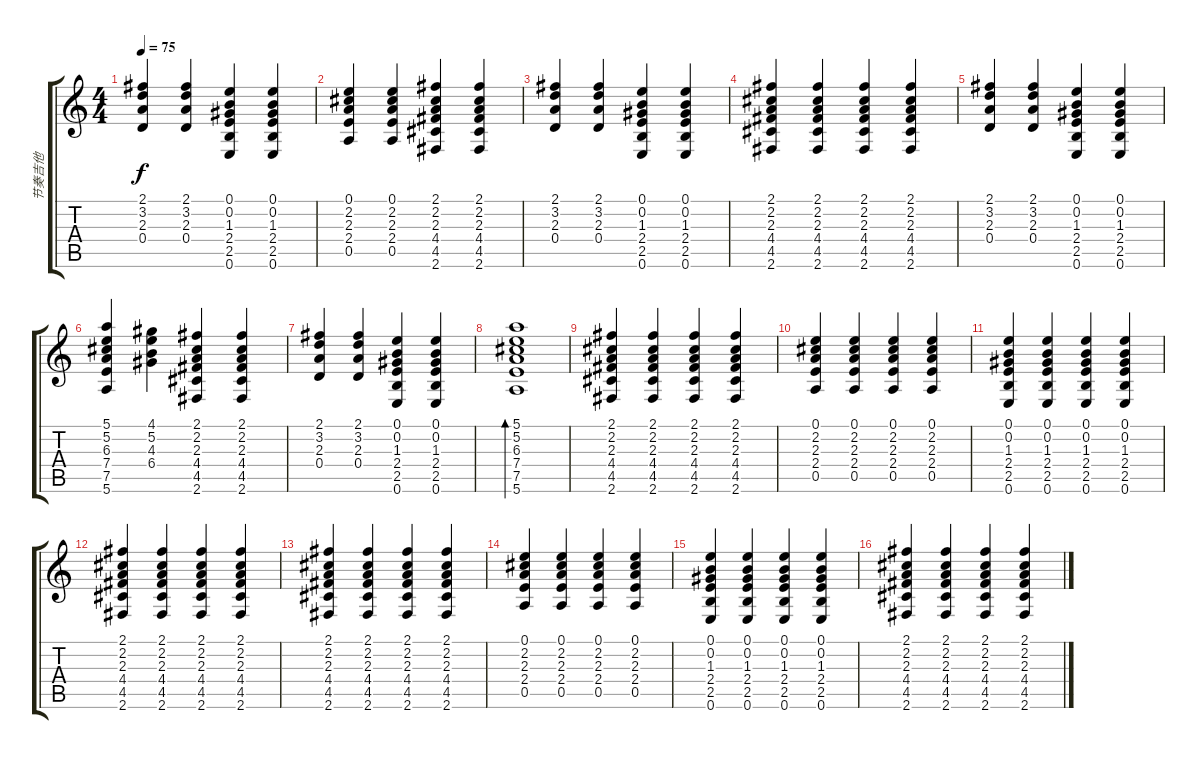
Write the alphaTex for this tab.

\track ("节奏吉他" "节奏吉他") {instrument acousticguitarsteel}
\staff {score tabs}
\tuning (E4 B3 G3 D3 A2 E2) {hide}
\ts (4 4)
\tempo 75
\clef g2
\ks c
(2.1 3.2 2.3 0.4).4{dy f} (2.1 3.2 2.3 0.4).4 (0.1 0.2 1.3 2.4 2.5 0.6).4 (0.1 0.2 1.3 2.4 2.5 0.6).4 |
(0.1 2.2 2.3 2.4 0.5).4 (0.1 2.2 2.3 2.4 0.5).4 (2.1 2.2 2.3 4.4 4.5 2.6).4 (2.1 2.2 2.3 4.4 4.5 2.6).4 |
(2.1 3.2 2.3 0.4).4 (2.1 3.2 2.3 0.4).4 (0.1 0.2 1.3 2.4 2.5 0.6).4 (0.1 0.2 1.3 2.4 2.5 0.6).4 |
(2.1 2.2 2.3 4.4 4.5 2.6).4 (2.1 2.2 2.3 4.4 4.5 2.6).4 (2.1 2.2 2.3 4.4 4.5 2.6).4 (2.1 2.2 2.3 4.4 4.5 2.6).4 |
(2.1 3.2 2.3 0.4).4 (2.1 3.2 2.3 0.4).4 (0.1 0.2 1.3 2.4 2.5 0.6).4 (0.1 0.2 1.3 2.4 2.5 0.6).4 |
(5.1 5.2 6.3 7.4 7.5 5.6).4 (4.1 5.2 4.3 6.4).4 (2.1 2.2 2.3 4.4 4.5 2.6).4 (2.1 2.2 2.3 4.4 4.5 2.6).4 |
(2.1 3.2 2.3 0.4).4 (2.1 3.2 2.3 0.4).4 (0.1 0.2 1.3 2.4 2.5 0.6).4 (0.1 0.2 1.3 2.4 2.5 0.6).4 |
(5.1 5.2 6.3 7.4 7.5 5.6).1{bd 240} |
(2.1 2.2 2.3 4.4 4.5 2.6).4 (2.1 2.2 2.3 4.4 4.5 2.6).4 (2.1 2.2 2.3 4.4 4.5 2.6).4 (2.1 2.2 2.3 4.4 4.5 2.6).4 |
(0.1 2.2 2.3 2.4 0.5).4 (0.1 2.2 2.3 2.4 0.5).4 (0.1 2.2 2.3 2.4 0.5).4 (0.1 2.2 2.3 2.4 0.5).4 |
(0.1 0.2 1.3 2.4 2.5 0.6).4 (0.1 0.2 1.3 2.4 2.5 0.6).4 (0.1 0.2 1.3 2.4 2.5 0.6).4 (0.1 0.2 1.3 2.4 2.5 0.6).4 |
(2.1 2.2 2.3 4.4 4.5 2.6).4 (2.1 2.2 2.3 4.4 4.5 2.6).4 (2.1 2.2 2.3 4.4 4.5 2.6).4 (2.1 2.2 2.3 4.4 4.5 2.6).4 |
(2.1 2.2 2.3 4.4 4.5 2.6).4 (2.1 2.2 2.3 4.4 4.5 2.6).4 (2.1 2.2 2.3 4.4 4.5 2.6).4 (2.1 2.2 2.3 4.4 4.5 2.6).4 |
(0.1 2.2 2.3 2.4 0.5).4 (0.1 2.2 2.3 2.4 0.5).4 (0.1 2.2 2.3 2.4 0.5).4 (0.1 2.2 2.3 2.4 0.5).4 |
(0.1 0.2 1.3 2.4 2.5 0.6).4 (0.1 0.2 1.3 2.4 2.5 0.6).4 (0.1 0.2 1.3 2.4 2.5 0.6).4 (0.1 0.2 1.3 2.4 2.5 0.6).4 |
(2.1 2.2 2.3 4.4 4.5 2.6).4 (2.1 2.2 2.3 4.4 4.5 2.6).4 (2.1 2.2 2.3 4.4 4.5 2.6).4 (2.1 2.2 2.3 4.4 4.5 2.6).4
